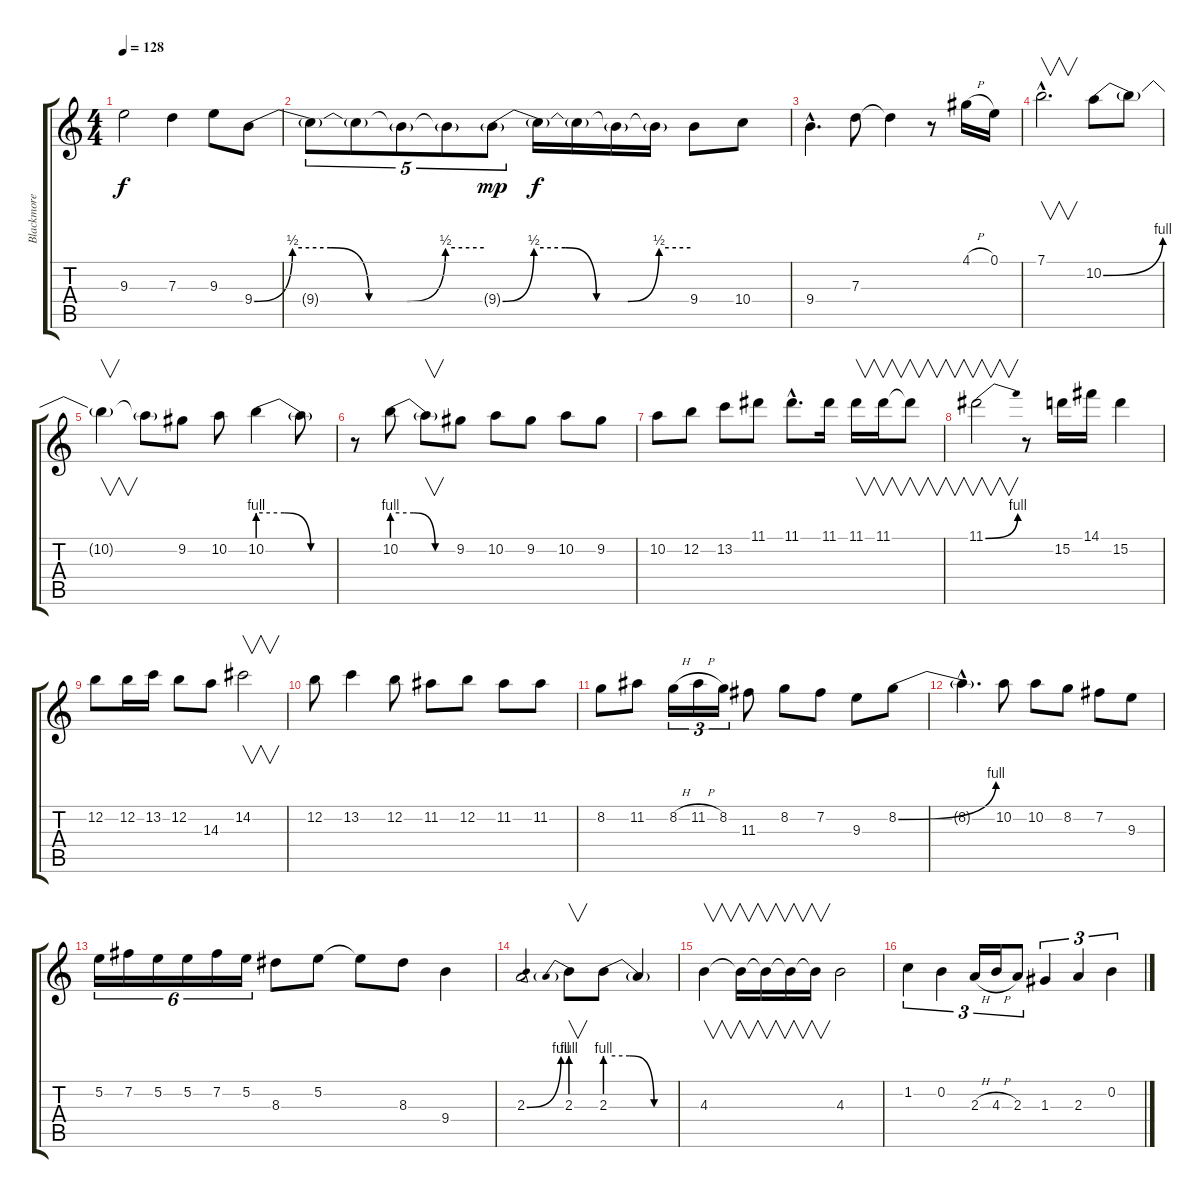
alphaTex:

\track ("Blackmore" "Blackmore") {instrument overdrivenguitar}
\staff {score tabs}
\tuning (E4 B3 G3 D3 A2 E2) {hide}
\ts (4 4)
\tempo 128
\clef g2
\ks c
9.3.2{dy f} 7.3.4 9.3.8 9.4{be (custom 0 0 10 2 20 2 30 0 40 0 50 2 60 2)}.8 |
9.4{t}.8{tu (5 4)} 9.4{t}.8{tu (5 4)} 9.4{t}.8{tu (5 4)} 9.4{t}.8{tu (5 4)} 9.4{be (custom 0 0 10 2 20 2 30 0 40 0 50 2 60 2) g}.8{tu (5 4) dy mp} 9.4{t}.16{dy f} 9.4{t}.16 9.4{t}.16 9.4{t}.16 9.4.8 10.4.8 |
9.4{hac}.4{d} 7.3.8 7.3{t}.4 r.8 4.1{h}.16 0.1.16 |
7.1{hac}.2{v d} 10.2{be (bend 0 0 60 4)}.8 10.2{t}.8 |
10.2{t}.4{v} 10.2{t}.8 9.2.8 10.2.8 10.2{be (custom 0 4 20 4 40 0 60 0)}.4 10.2{t}.8 |
r.8 10.2{be (custom 0 4 20 4 40 0 60 0)}.8 10.2{t}.8{v} 9.2.8 10.2.8 9.2.8 10.2.8 9.2.8 |
10.2.8 12.2.8 13.2.8 11.1.8 11.1{hac}.8{d} 11.1.16 11.1.16{v} 11.1.16{v} 11.1{t}.8{v} |
11.1{be (bend 0 0 60 4)}.2{v} r.8 15.2.16 14.1.16 15.2.4 |
12.2.8 12.2.16 13.2.16 12.2.8 14.3.8 14.2.2{v} |
12.2.8 13.2.4 12.2.8 11.2.8 12.2.8 11.2.8 11.2.8 |
8.2.8 11.2.8 8.2{h}.16{tu (3 2)} 11.2{h}.16{tu (3 2)} 8.2.16{tu (3 2)} 11.3.8 8.2.8 7.2.8 9.3.8 8.2{be (bend 0 0 60 4)}.8 |
8.2{hac t}.4{d} 10.2.8 10.2.8 8.2.8 7.2.8 9.3.8 |
5.2.16{tu (6 4)} 7.2.16{tu (6 4)} 5.2.16{tu (6 4)} 5.2.16{tu (6 4)} 7.2.16{tu (6 4)} 5.2.16{tu (6 4)} 8.3.8 5.2.8 5.2{t}.8 8.3.8 9.4.4 |
2.3{be (bend 0 0 60 4)}.2 2.3{be (prebend 0 4 60 4)}.8{v} 2.3{be (custom 0 4 20 4 40 0 60 0)}.8 2.3{t}.4 |
4.3.4{v} 4.3{t}.16{v} 4.3{t}.16{v} 4.3{t}.16{v} 4.3{t}.16{v} 4.3.2 |
1.2.4{tu (3 2)} 0.2.4{tu (3 2)} 2.3{h}.16{tu (3 2)} 4.3{h}.16{tu (3 2)} 2.3.8{tu (3 2)} 1.3.4{tu (3 2)} 2.3.4{tu (3 2)} 0.2.4{tu (3 2)}
